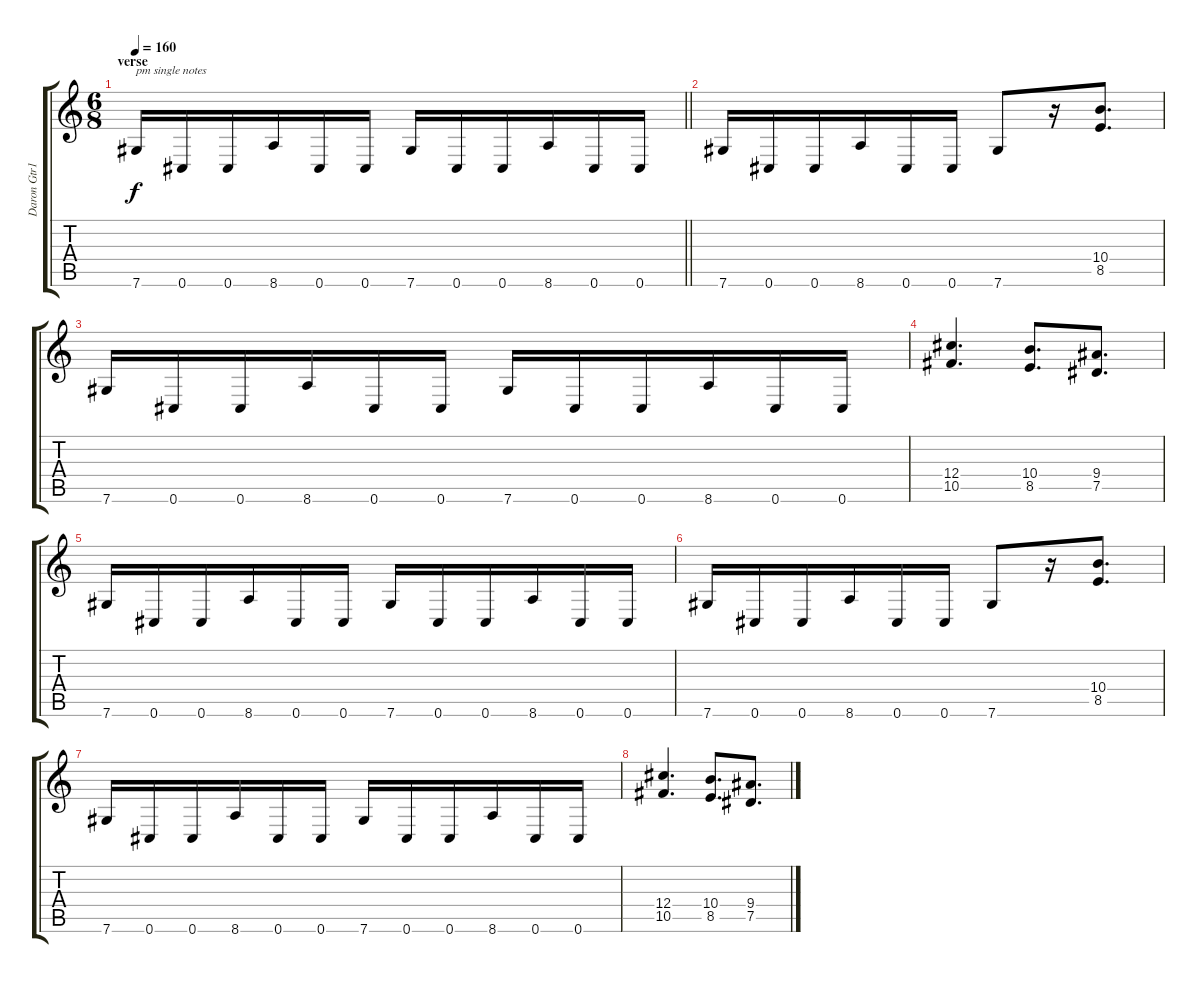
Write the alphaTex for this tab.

\track ("Daron Gtr1" "Daron Gtr1") {instrument distortionguitar}
\staff {score tabs}
\tuning (Eb4 Bb3 Gb3 Db3 Ab2 Db2) {hide}
\ts (6 8)
\section ("" "verse")
\tempo 160
\clef g2
\barLineRight lightlight
\ks c
7.6.16{txt "pm single notes" dy f} 0.6.16 0.6.16 8.6.16 0.6.16 0.6.16 7.6.16 0.6.16 0.6.16 8.6.16 0.6.16 0.6.16 |
7.6.16 0.6.16 0.6.16 8.6.16 0.6.16 0.6.16 7.6.8 r.16 (10.4 8.5).8{d} |
7.6.16 0.6.16 0.6.16 8.6.16 0.6.16 0.6.16 7.6.16 0.6.16 0.6.16 8.6.16 0.6.16 0.6.16 |
(12.4 10.5).4{d} (10.4 8.5).8{d} (9.4 7.5).8{d} |
7.6.16 0.6.16 0.6.16 8.6.16 0.6.16 0.6.16 7.6.16 0.6.16 0.6.16 8.6.16 0.6.16 0.6.16 |
7.6.16 0.6.16 0.6.16 8.6.16 0.6.16 0.6.16 7.6.8 r.16 (10.4 8.5).8{d} |
7.6.16 0.6.16 0.6.16 8.6.16 0.6.16 0.6.16 7.6.16 0.6.16 0.6.16 8.6.16 0.6.16 0.6.16 |
(12.4 10.5).4{d} (10.4 8.5).8{d} (9.4 7.5).8{d}
